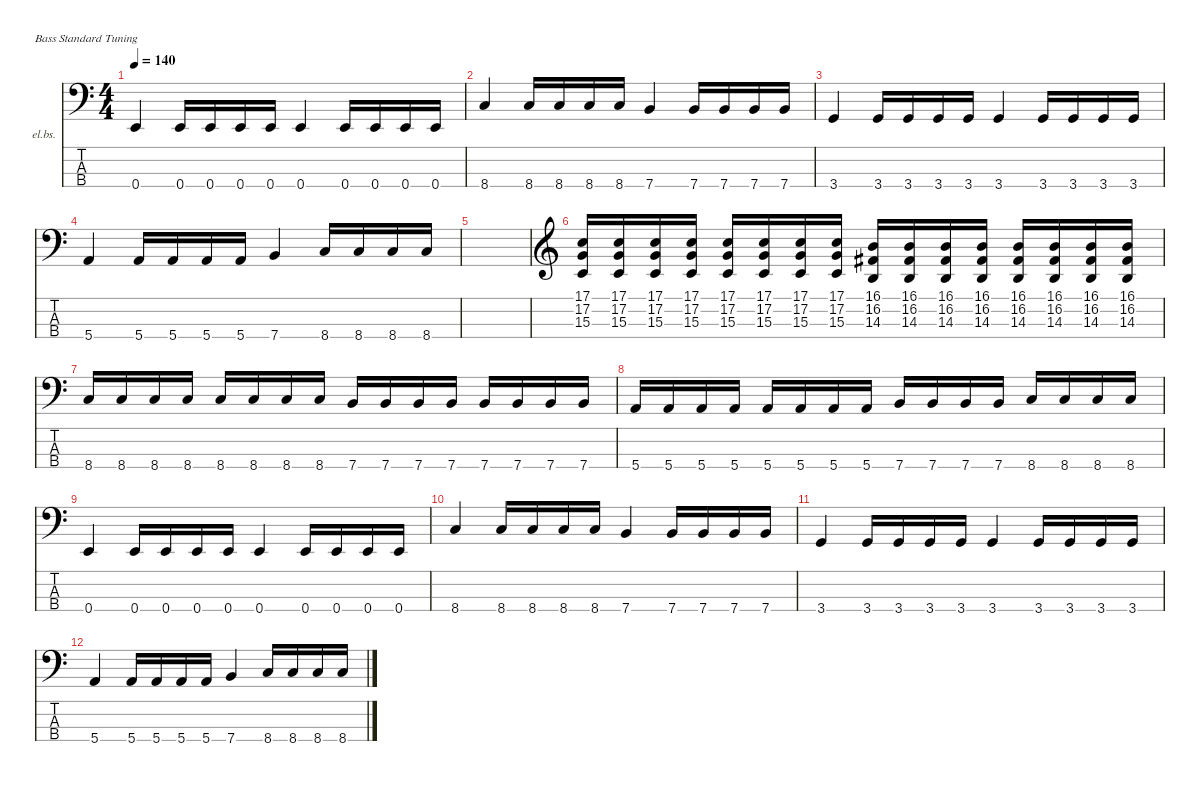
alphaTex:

\defaultSystemsLayout 4
\hideDynamics
\bracketExtendMode nobrackets
\firstSystemTrackNameOrientation horizontal
\otherSystemsTrackNameOrientation horizontal
\track ("Bass" "el.bs.") {instrument electricbassfinger}
\staff {score tabs}
\tuning (G2 D2 A1 E1)
\ts (4 4)
\tempo 140
\clef f4
\ks c
0.4.4{dy mf} 0.4.16 0.4.16 0.4.16 0.4.16 0.4.4 0.4.16 0.4.16 0.4.16 0.4.16 |
8.4.4 8.4.16 8.4.16 8.4.16 8.4.16 7.4.4 7.4.16 7.4.16 7.4.16 7.4.16 |
3.4.4 3.4.16 3.4.16 3.4.16 3.4.16 3.4.4 3.4.16 3.4.16 3.4.16 3.4.16 |
5.4.4 5.4.16 5.4.16 5.4.16 5.4.16 7.4.4 8.4.16 8.4.16 8.4.16 8.4.16 |
|
\clef g2
(15.3 17.2 17.1).16 (15.3 17.2 17.1).16 (15.3 17.2 17.1).16 (15.3 17.2 17.1).16 (15.3 17.2 17.1).16 (15.3 17.2 17.1).16 (15.3 17.2 17.1).16 (15.3 17.2 17.1).16 (14.3 16.2{acc #} 16.1).16 (14.3 16.2{acc #} 16.1).16 (14.3 16.2{acc #} 16.1).16 (14.3 16.2{acc #} 16.1).16 (14.3 16.2{acc #} 16.1).16 (14.3 16.2{acc #} 16.1).16 (14.3 16.2{acc #} 16.1).16 (14.3 16.2{acc #} 16.1).16 |
\clef f4
8.4.16 8.4.16 8.4.16 8.4.16 8.4.16 8.4.16 8.4.16 8.4.16 7.4.16 7.4.16 7.4.16 7.4.16 7.4.16 7.4.16 7.4.16 7.4.16 |
5.4.16 5.4.16 5.4.16 5.4.16 5.4.16 5.4.16 5.4.16 5.4.16 7.4.16 7.4.16 7.4.16 7.4.16 8.4.16 8.4.16 8.4.16 8.4.16 |
0.4.4 0.4.16 0.4.16 0.4.16 0.4.16 0.4.4 0.4.16 0.4.16 0.4.16 0.4.16 |
8.4.4 8.4.16 8.4.16 8.4.16 8.4.16 7.4.4 7.4.16 7.4.16 7.4.16 7.4.16 |
3.4.4 3.4.16 3.4.16 3.4.16 3.4.16 3.4.4 3.4.16 3.4.16 3.4.16 3.4.16 |
5.4.4 5.4.16 5.4.16 5.4.16 5.4.16 7.4.4 8.4.16 8.4.16 8.4.16 8.4.16
